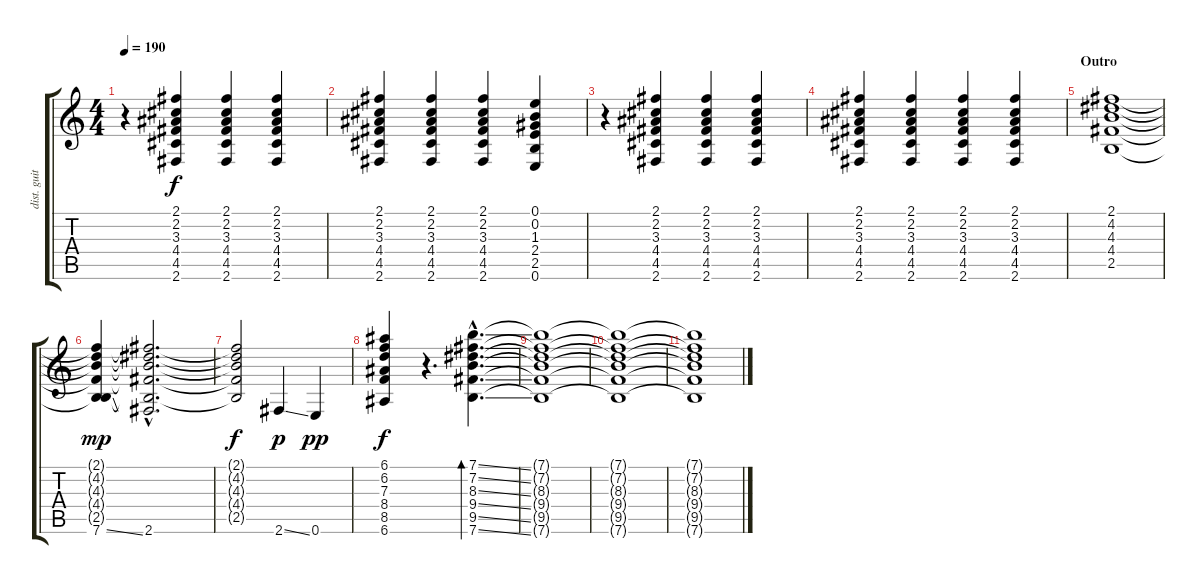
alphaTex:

\track ("dist. guitar" "dist. guit") {instrument distortionguitar}
\staff {score tabs}
\tuning (E4 B3 G3 D3 A2 E2) {hide}
\ts (4 4)
\tempo 190
\clef g2
\ks c
r.4{dy f} (2.1 2.2 3.3 4.4 4.5 2.6).4 (2.1 2.2 3.3 4.4 4.5 2.6).4 (2.1 2.2 3.3 4.4 4.5 2.6).4 |
(2.1 2.2 3.3 4.4 4.5 2.6).4 (2.1 2.2 3.3 4.4 4.5 2.6).4 (2.1 2.2 3.3 4.4 4.5 2.6).4 (0.1 0.2 1.3 2.4 2.5 0.6).4 |
r.4 (2.1 2.2 3.3 4.4 4.5 2.6).4 (2.1 2.2 3.3 4.4 4.5 2.6).4 (2.1 2.2 3.3 4.4 4.5 2.6).4 |
(2.1 2.2 3.3 4.4 4.5 2.6).4 (2.1 2.2 3.3 4.4 4.5 2.6).4 (2.1 2.2 3.3 4.4 4.5 2.6).4 (2.1 2.2 3.3 4.4 4.5 2.6).4 |
\section ("" "Outro")
(2.1 4.2 4.3 4.4 2.5).1 |
(2.1{t} 4.2{t} 4.3{t} 4.4{t} 2.5{t} 7.6{ss}).4{dy mp} (2.1{hac t} 4.2{hac t} 4.3{hac t} 4.4{hac t} 2.5{hac t} 2.6{hac}).2{d} |
(2.1{t} 4.2{t} 4.3{t} 4.4{t} 2.5{t}).2{dy f} 2.6{ss}.4{dy p} 0.6.4{dy pp} |
(6.1 6.2 7.3 8.4 8.5 6.6).4{dy f} r.4{d} (7.1{ss hac} 7.2{ss hac} 8.3{ss hac} 9.4{ss hac} 9.5{ss hac} 7.6{ss hac}).4{d bd 60} |
(7.1{t} 7.2{t} 8.3{t} 9.4{t} 9.5{t} 7.6{t}).1 |
(7.1{t} 7.2{t} 8.3{t} 9.4{t} 9.5{t} 7.6{t}).1 |
(7.1{t} 7.2{t} 8.3{t} 9.4{t} 9.5{t} 7.6{t}).1
